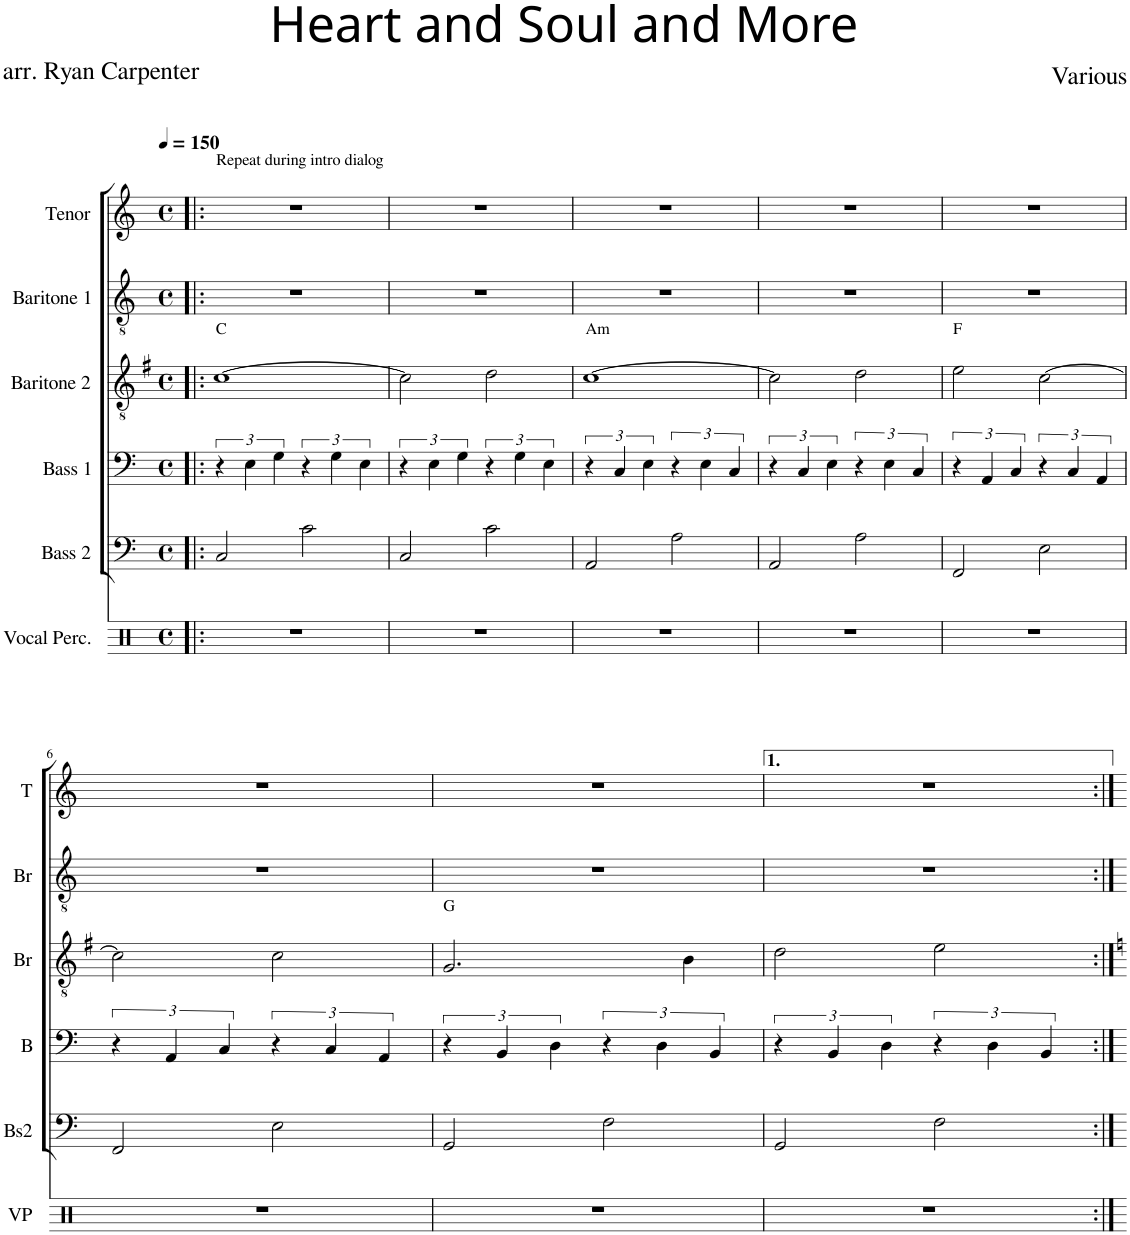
**kern	**kern	**kern	**kern	**kern	**kern
*part6	*part5	*part4	*part3	*part2	*part1
*staff6	*staff5	*staff4	*staff3	*staff2	*staff1
*I"Vocal Perc.	*I"Bass 2	*I"Bass 1	*I"Baritone 2	*I"Baritone 1	*I"Tenor
*I'VP	*I'Bs2	*I'B	*I'Br	*I'Br	*I'T
*clefX	*clefF4	*clefF4	*clefGv2	*clefGv2	*clefG2
*k[b-]	*k[]	*k[]	*k[f#]	*k[]	*k[]
*M4/4	*M4/4	*M4/4	*M4/4	*M4/4	*M4/4
*met(c)	*met(c)	*met(c)	*met(c)	*met(c)	*met(c)
*MM150	*MM150	*MM150	*MM150	*MM150	*MM150
=1!|:	=1!|:	=1!|:	=1!|:	=1!|:	=1!|:
!	!	!	!	!	!LO:TX:a:t=Repeat during intro dialog
!	!	!	!LO:TX:a:t=C	!	!
1r	2C/	6r	[1c	1r	1r
.	.	6E\	.	.	.
.	.	6G\	.	.	.
.	2c\	6r	.	.	.
.	.	6G\	.	.	.
.	.	6E\	.	.	.
=2	=2	=2	=2	=2	=2
1r	2C/	6r	2c\]	1r	1r
.	.	6E\	.	.	.
.	.	6G\	.	.	.
.	2c\	6r	2d\	.	.
.	.	6G\	.	.	.
.	.	6E\	.	.	.
=3	=3	=3	=3	=3	=3
!	!	!	!LO:TX:a:t=Am	!	!
1r	2AA/	6r	[1c	1r	1r
.	.	6C/	.	.	.
.	.	6E\	.	.	.
.	2A\	6r	.	.	.
.	.	6E\	.	.	.
.	.	6C/	.	.	.
=4	=4	=4	=4	=4	=4
1r	2AA/	6r	2c\]	1r	1r
.	.	6C/	.	.	.
.	.	6E\	.	.	.
.	2A\	6r	2d\	.	.
.	.	6E\	.	.	.
.	.	6C/	.	.	.
=5	=5	=5	=5	=5	=5
!	!	!	!LO:TX:a:t=F	!	!
1r	2FF/	6r	2e\	1r	1r
.	.	6AA/	.	.	.
.	.	6C/	.	.	.
.	2E\	6r	[2c\	.	.
.	.	6C/	.	.	.
.	.	6AA/	.	.	.
!!LO:LB:g=z
=6	=6	=6	=6	=6	=6
1r	2FF/	6r	2c\]	1r	1r
.	.	6AA/	.	.	.
.	.	6C/	.	.	.
.	2E\	6r	2c\	.	.
.	.	6C/	.	.	.
.	.	6AA/	.	.	.
=7	=7	=7	=7	=7	=7
!	!	!	!LO:TX:a:t=G	!	!
1r	2GG/	6r	2.G/	1r	1r
.	.	6BB/	.	.	.
.	.	6D\	.	.	.
.	2F\	6r	.	.	.
.	.	6D\	.	.	.
.	.	.	4B\	.	.
.	.	6BB/	.	.	.
=8	=8	=8	=8	=8	=8
1r	2GG/	6r	2d\	1r	1r
.	.	6BB/	.	.	.
.	.	6D\	.	.	.
.	2F\	6r	2e\	.	.
.	.	6D\	.	.	.
.	.	6BB/	.	.	.
=:|!	=:|!	=:|!	=:|!	=:|!	=:|!
*-	*-	*-	*-	*-	*-
